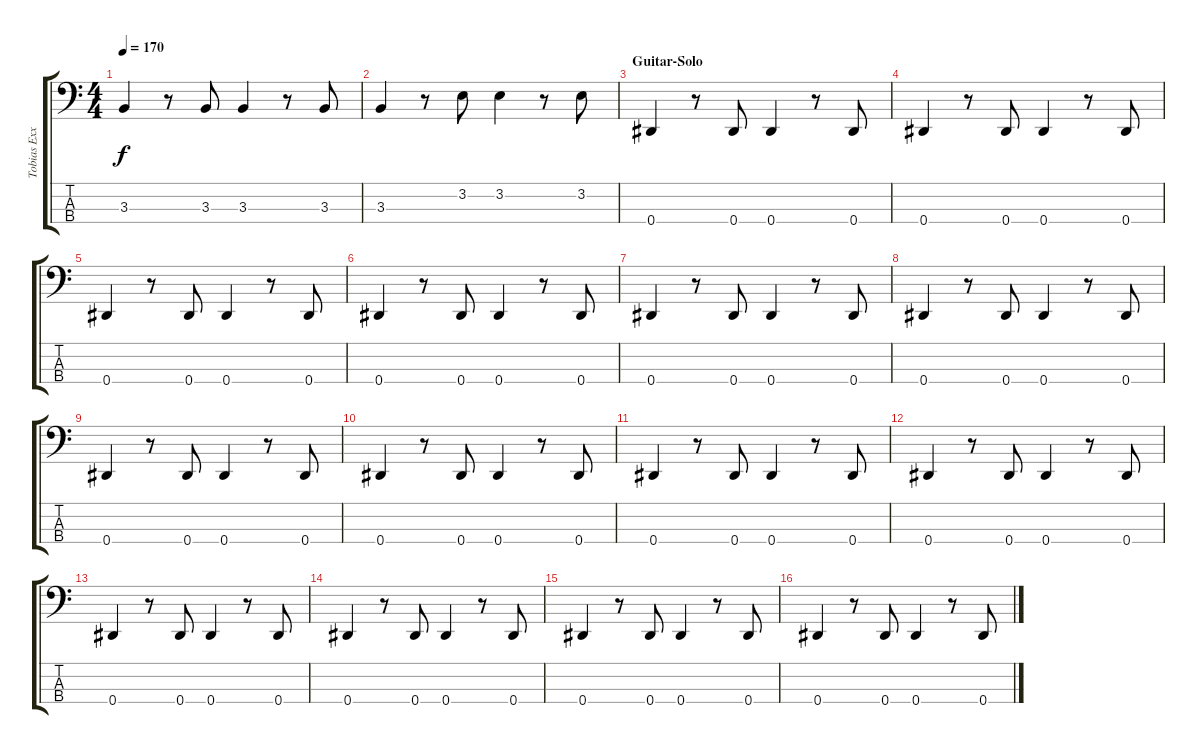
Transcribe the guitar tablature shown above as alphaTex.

\track ("Tobias Exxel" "Tobias Exx") {instrument electricbasspick}
\staff {score tabs}
\tuning (Gb2 Db2 Ab1 Eb1) {hide}
\ts (4 4)
\tempo 170
\clef f4
\ks c
3.3.4{dy f} r.8 3.3.8 3.3.4 r.8 3.3.8 |
3.3.4 r.8 3.2.8 3.2.4 r.8 3.2.8 |
\section ("" "Guitar-Solo")
0.4.4 r.8 0.4.8 0.4.4 r.8 0.4.8 |
0.4.4 r.8 0.4.8 0.4.4 r.8 0.4.8 |
0.4.4 r.8 0.4.8 0.4.4 r.8 0.4.8 |
0.4.4 r.8 0.4.8 0.4.4 r.8 0.4.8 |
0.4.4 r.8 0.4.8 0.4.4 r.8 0.4.8 |
0.4.4 r.8 0.4.8 0.4.4 r.8 0.4.8 |
0.4.4 r.8 0.4.8 0.4.4 r.8 0.4.8 |
0.4.4 r.8 0.4.8 0.4.4 r.8 0.4.8 |
0.4.4 r.8 0.4.8 0.4.4 r.8 0.4.8 |
0.4.4 r.8 0.4.8 0.4.4 r.8 0.4.8 |
0.4.4 r.8 0.4.8 0.4.4 r.8 0.4.8 |
0.4.4 r.8 0.4.8 0.4.4 r.8 0.4.8 |
0.4.4 r.8 0.4.8 0.4.4 r.8 0.4.8 |
0.4.4 r.8 0.4.8 0.4.4 r.8 0.4.8
